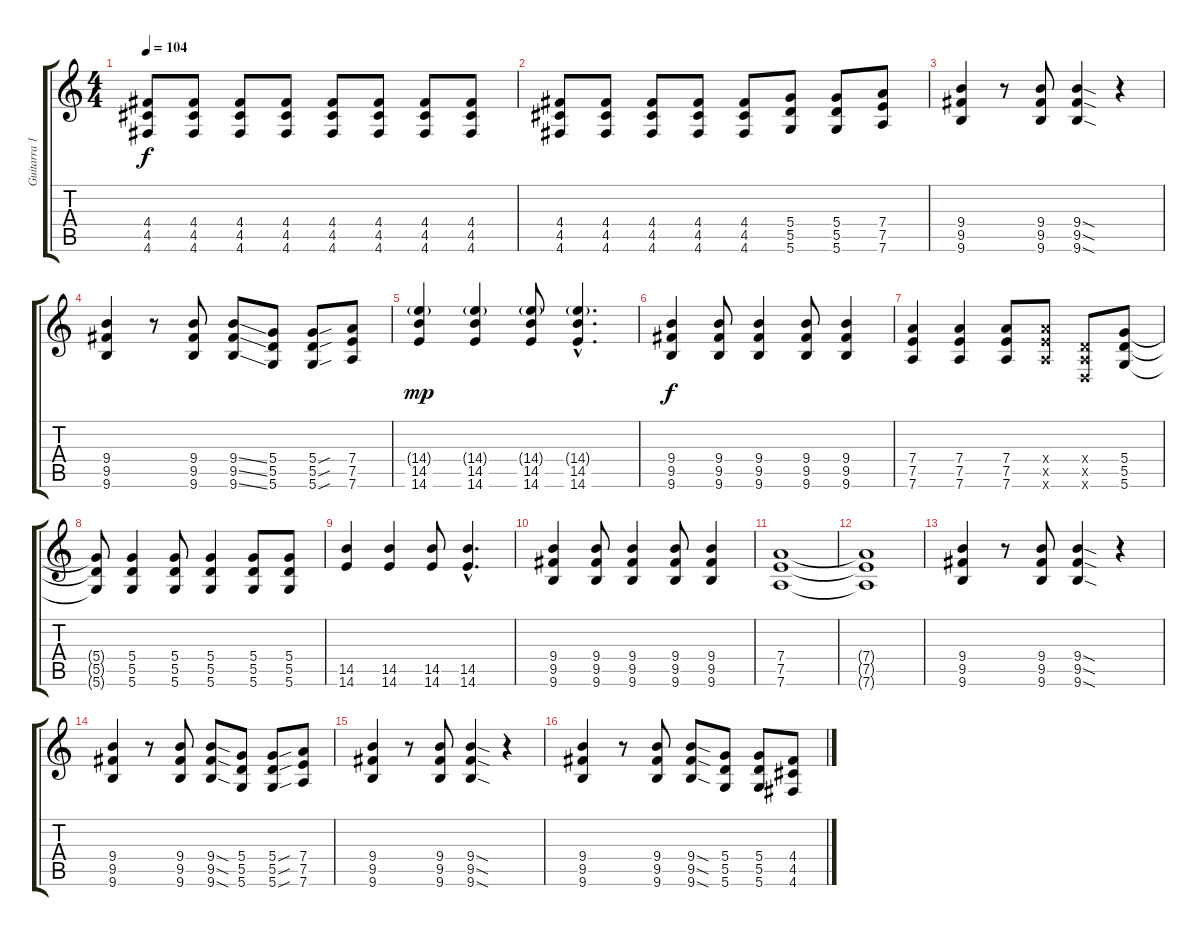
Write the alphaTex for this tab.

\track ("Guitarra 1" "Guitarra 1") {instrument overdrivenguitar}
\staff {score tabs}
\tuning (E4 B3 G3 D3 A2 D2) {hide}
\ts (4 4)
\tempo 104
\clef g2
\ks c
(4.4 4.5 4.6).8{dy f} (4.4 4.5 4.6).8 (4.4 4.5 4.6).8 (4.4 4.5 4.6).8 (4.4 4.5 4.6).8 (4.4 4.5 4.6).8 (4.4 4.5 4.6).8 (4.4 4.5 4.6).8 |
(4.4 4.5 4.6).8 (4.4 4.5 4.6).8 (4.4 4.5 4.6).8 (4.4 4.5 4.6).8 (4.4 4.5 4.6).8 (5.4 5.5 5.6).8 (5.4 5.5 5.6).8 (7.4 7.5 7.6).8 |
(9.4 9.5 9.6).4 r.8 (9.4 9.5 9.6).8 (9.4{sod} 9.5{sod} 9.6{sod}).4 r.4 |
(9.4 9.5 9.6).4 r.8 (9.4 9.5 9.6).8 (9.4{ss} 9.5{ss} 9.6{ss}).8 (5.4 5.5 5.6).8 (5.4{sou} 5.5{sou} 5.6{sou}).8 (7.4 7.5 7.6).8 |
(14.4{g} 14.5 14.6).4{dy mp} (14.4{g} 14.5 14.6).4 (14.4{g} 14.5 14.6).8 (14.4{g hac} 14.5{hac} 14.6{hac}).4{d} |
(9.4 9.5 9.6).4{dy f} (9.4 9.5 9.6).8 (9.4 9.5 9.6).4 (9.4 9.5 9.6).8 (9.4 9.5 9.6).4 |
(7.4 7.5 7.6).4 (7.4 7.5 7.6).4 (7.4 7.5 7.6).8 (7.4{x} 7.5{x} 7.6{x}).8 (0.4{x} 0.5{x} 0.6{x}).8 (5.4 5.5 5.6).8 |
(5.4{t} 5.5{t} 5.6{t}).8 (5.4 5.5 5.6).4 (5.4 5.5 5.6).8 (5.4 5.5 5.6).4 (5.4 5.5 5.6).8 (5.4 5.5 5.6).8 |
(14.5 14.6).4 (14.5 14.6).4 (14.5 14.6).8 (14.5{hac} 14.6{hac}).4{d} |
(9.4 9.5 9.6).4 (9.4 9.5 9.6).8 (9.4 9.5 9.6).4 (9.4 9.5 9.6).8 (9.4 9.5 9.6).4 |
(7.4 7.5 7.6).1 |
(7.4{t} 7.5{t} 7.6{t}).1 |
(9.4 9.5 9.6).4 r.8 (9.4 9.5 9.6).8 (9.4{sod} 9.5{sod} 9.6{sod}).4 r.4 |
(9.4 9.5 9.6).4 r.8 (9.4 9.5 9.6).8 (9.4{sod} 9.5{sod} 9.6{sod}).8 (5.4 5.5 5.6).8 (5.4{sou} 5.5{sou} 5.6{sou}).8 (7.4 7.5 7.6).8 |
(9.4 9.5 9.6).4 r.8 (9.4 9.5 9.6).8 (9.4{sod} 9.5{sod} 9.6{sod}).4 r.4 |
(9.4 9.5 9.6).4 r.8 (9.4 9.5 9.6).8 (9.4{sod} 9.5{sod} 9.6{sod}).8 (5.4 5.5 5.6).8 (5.4 5.5 5.6).8 (4.4 4.5 4.6).8
